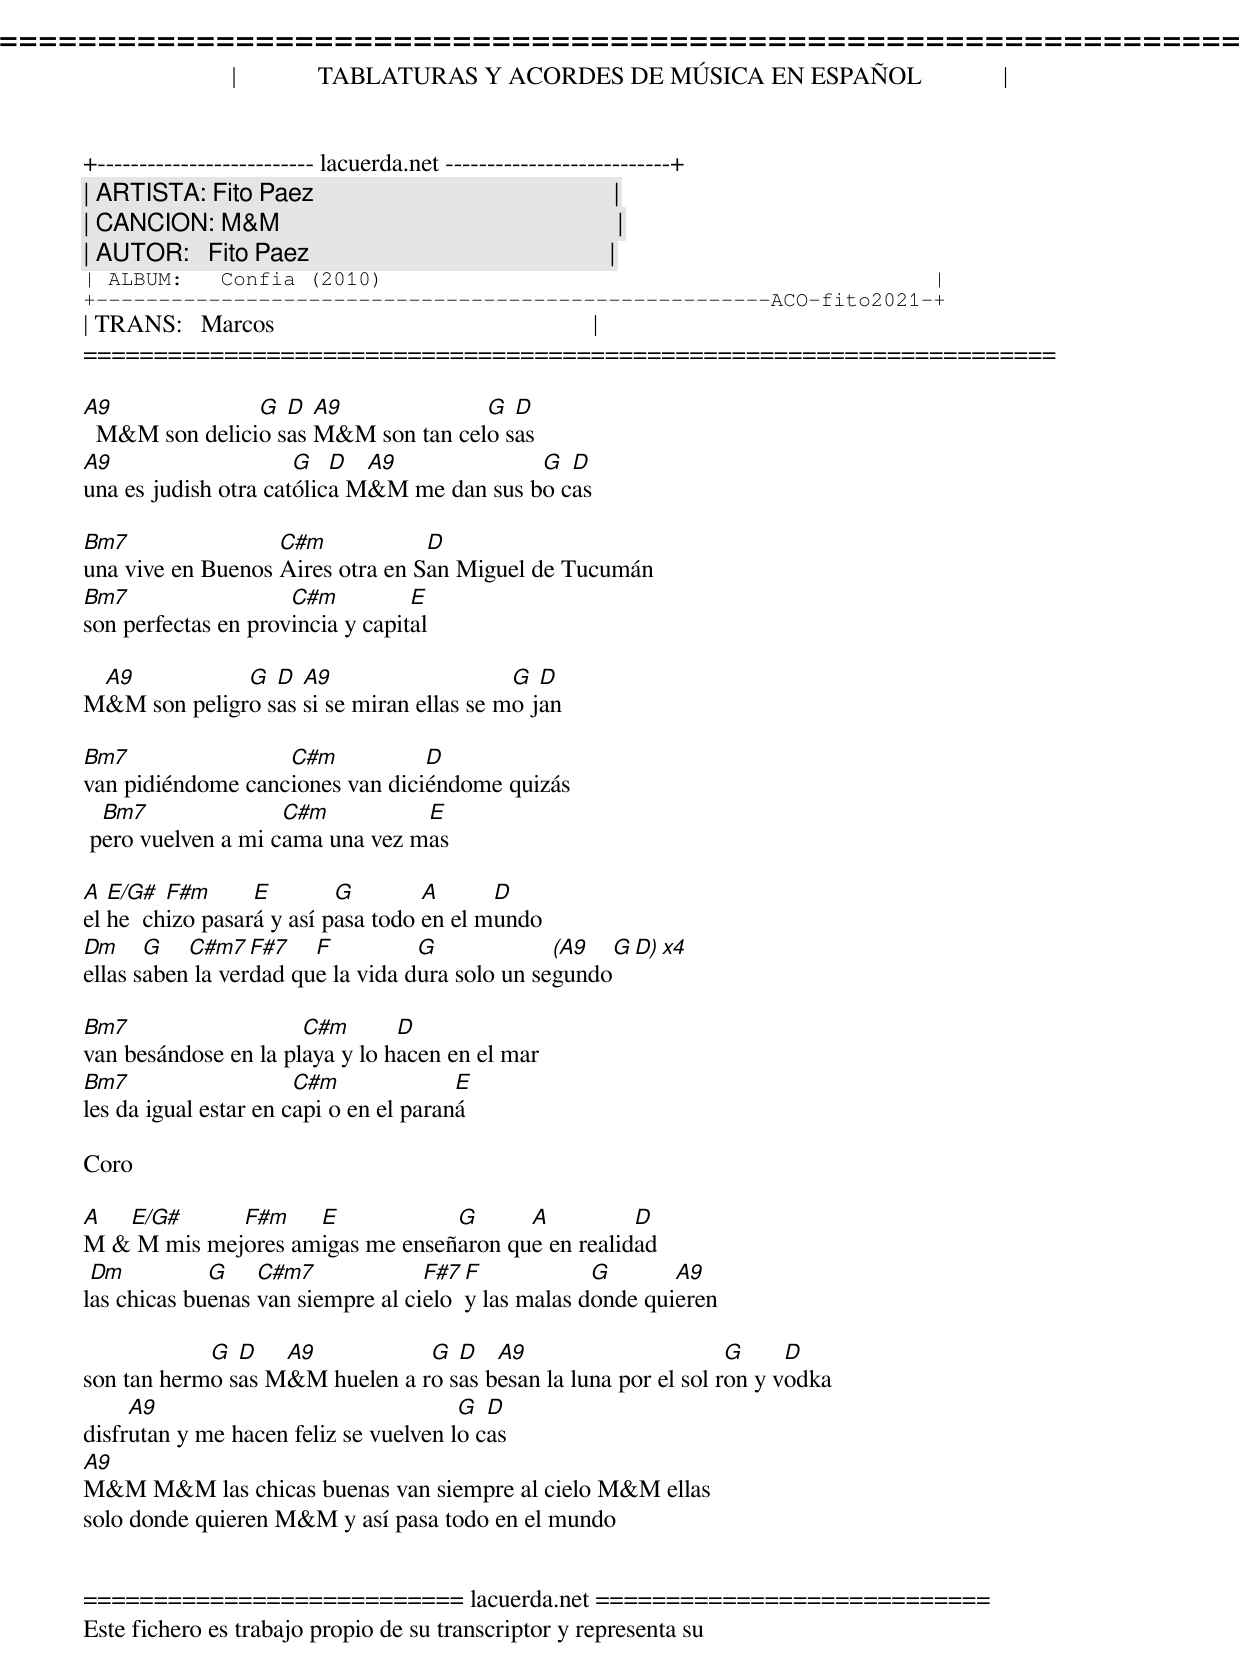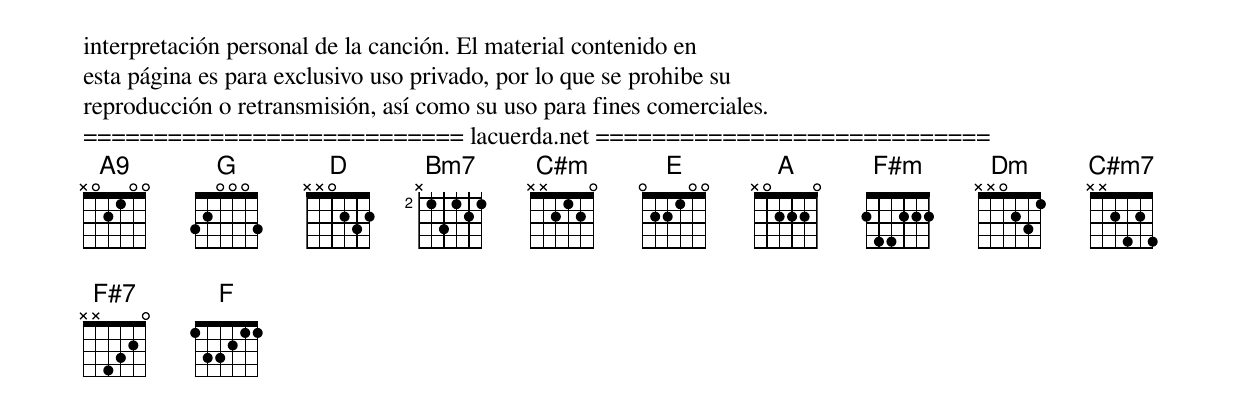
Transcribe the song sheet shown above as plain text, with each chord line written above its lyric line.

=====================================================================
|             TABLATURAS Y ACORDES DE MÚSICA EN ESPAÑOL             |
+-------------------------- lacuerda.net ---------------------------+
| ARTISTA: Fito Paez                                                |
| CANCION: M&M                                                      |
| AUTOR:   Fito Paez                                                |
| ALBUM:   Confia (2010)                                            |
+------------------------------------------------------ACO-fito2021-+
| TRANS:   Marcos                                                   |
=====================================================================

A9              G  D  A9             G  D
  M&M son delicio sas M&M son tan celo sas
A9                    G   D  A9             G  D
una es judish otra católica M&M me dan sus bo cas

Bm7                C#m            D
una vive en Buenos Aires otra en San Miguel de Tucumán
Bm7                  C#m          E
son perfectas en provincia y capital

 A9           G  D  A9                    G  D
M&M son peligro sas si se miran ellas se mo jan

Bm7                C#m           D
van pidiéndome canciones van diciéndome quizás
  Bm7               C#m          E
 pero vuelven a mi cama una vez mas

A  E/G#  F#m      E        G        A      D
el he  chizo pasará y así pasa todo en el mundo
Dm     G   C#m7   F#7   F          G             (A9  G  D)  x4
ellas saben la verdad que la vida dura solo un segundo

Bm7                   C#m       D
van besándose en la playa y lo hacen en el mar
Bm7                    C#m              E
les da igual estar en capi o en el paraná

Coro

A  E/G#      F#m    E            G      A          D
M & M mis mejores amigas me enseñaron que en realidad
 Dm          G    C#m7             F#7  F            G       A9
las chicas buenas van siempre al cielo  y las malas donde quieren

            G  D   A9           G  D   A9                       G     D
son tan hermo sas M&M huelen a ro sas besan la luna por el sol ron y vodka
     A9                                G  D
disfrutan y me hacen feliz se vuelven lo cas
A9
M&M M&M las chicas buenas van siempre al cielo M&M ellas
solo donde quieren M&M y así pasa todo en el mundo


=========================== lacuerda.net ============================
Este fichero es trabajo propio de su transcriptor y representa su
interpretación personal de la canción. El material contenido en
esta página es para exclusivo uso privado, por lo que se prohibe su
reproducción o retransmisión, así como su uso para fines comerciales.
=========================== lacuerda.net ============================
